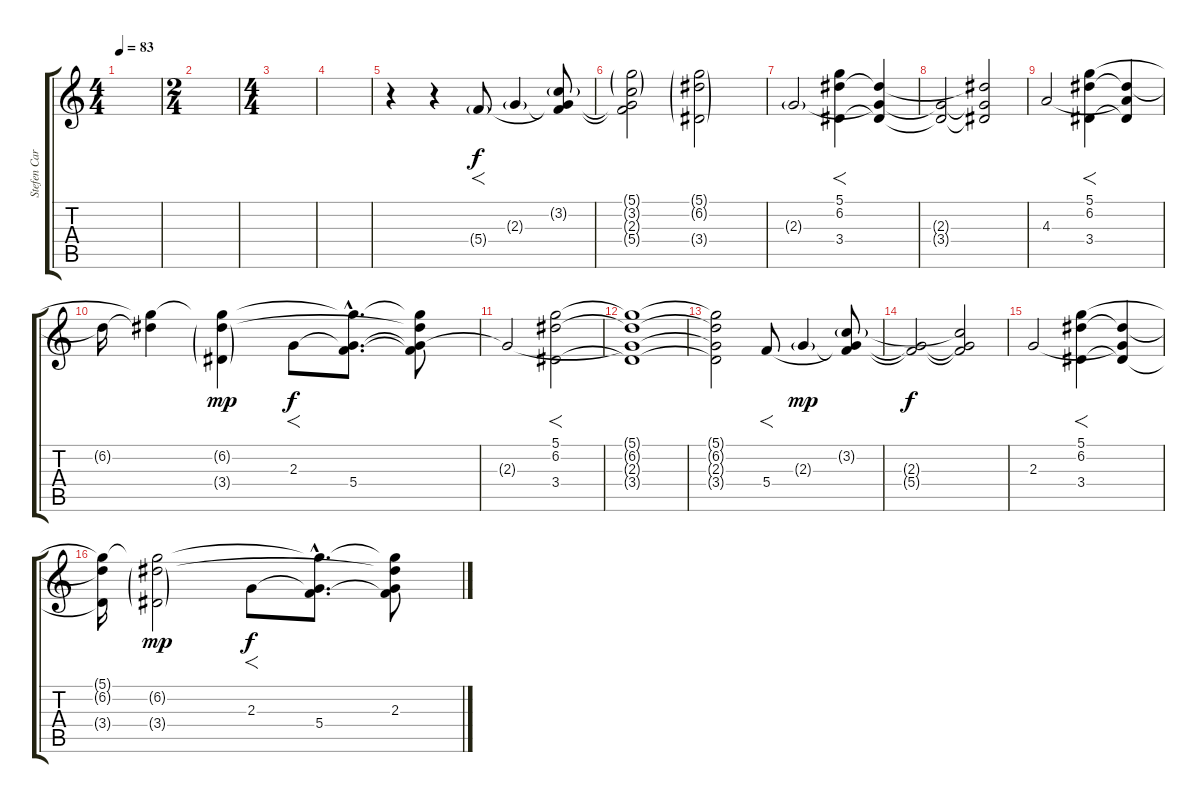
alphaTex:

\track ("Stefen Carpenter" "Stefen Car") {instrument distortionguitar}
\staff {score tabs}
\tuning (D4 A3 F3 C3 G2 C2) {hide}
\ts (4 4)
\tempo 83
\clef g2
\ks c
|
\ts (2 4)
|
\ts (4 4)
|
|
r.4 r.4{volume 11 instrument electricguitarclean} 5.4{g}.8{f} 2.3{g}.4 (3.2{g} 2.3{t} 5.4{t}).8 |
(5.1{g} 3.2{g} 2.3{t} 5.4{t}).2 (5.1{g} 6.2{g} 3.4{g}).2 |
2.3{g}.2{instrument electricguitarclean} (5.1 6.2 3.4).4{f dy f} (6.2{t} 2.3{t} 3.4{t}).4 |
(2.3{t} 3.4{t}).2 (6.2{t} 2.3{t} 3.4{t}).2 |
4.3.2{instrument electricguitarclean} (5.1 6.2 3.4).4{f} (6.2{t} 4.3{t} 3.4{t}).4 |
6.2{t}.16 (5.1{t} 6.2{t}).4 (5.1{t} 6.2{g} 3.4{g}).4{dy mp} 2.3.8{f dy f} (5.1{hac t} 2.3{hac t} 5.4{hac}).8{d} (5.1{t} 6.2{t} 2.3{t} 5.4{t}).8 |
2.3{t}.2 (5.1 6.2 3.4).2{f} |
(5.1{t} 6.2{t} 2.3{t} 3.4{t}).1 |
(5.1{t} 6.2{t} 2.3{t} 3.4{t}).2{volume 11 instrument electricguitarclean} 5.4.8{f} 2.3{g}.4{dy mp} (3.2{g} 2.3{t} 5.4{t}).8 |
(2.3{t} 5.4{t}).2{dy f} (3.2{t} 2.3{t} 5.4{t}).2 |
2.3.2{instrument electricguitarclean} (5.1 6.2 3.4).4{f} (6.2{t} 2.3{t} 3.4{t}).4 |
(5.1{t} 6.2{t} 3.4{t}).16 (5.1{t} 6.2{g} 3.4{g}).2{dy mp} 2.3.8{f dy f} (5.1{hac t} 2.3{hac t} 5.4{hac}).8{d} (5.1{t} 6.2{t} 2.3 5.4{t}).8
